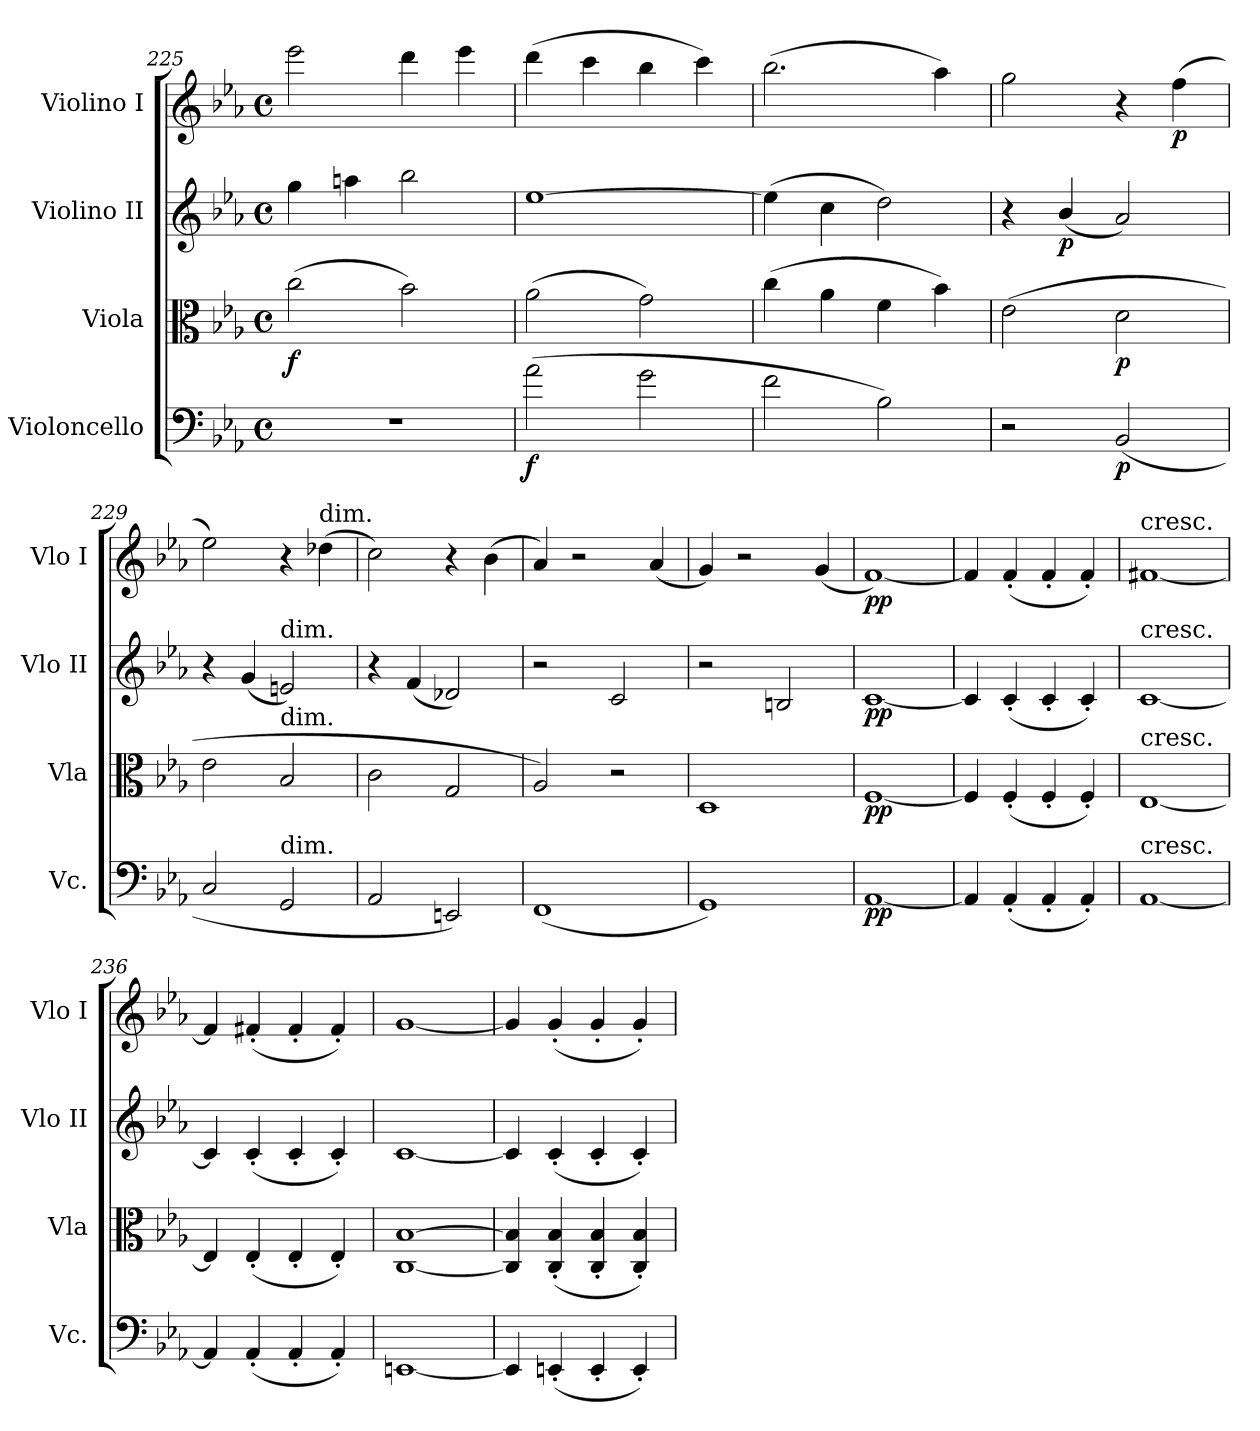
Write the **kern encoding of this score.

**kern	**dynam	**kern	**dynam	**kern	**dynam	**kern	**dynam
*part4	*part4	*part3	*part3	*part2	*part2	*part1	*part1
*staff4	*staff4	*staff3	*staff3	*staff2	*staff2	*staff1	*staff1
*I"Violoncello	*	*I"Viola	*	*I"Violino II	*	*I"Violino I	*
*I'Vc.	*	*I'Vla	*	*I'Vlo II	*	*I'Vlo I	*
*clefF4	*	*clefC3	*	*clefG2	*	*clefG2	*
*k[b-e-a-]	*	*k[b-e-a-]	*	*k[b-e-a-]	*	*k[b-e-a-]	*
*M4/4	*	*M4/4	*	*M4/4	*	*M4/4	*
*met(c)	*	*met(c)	*	*met(c)	*	*met(c)	*
=225	=225	=225	=225	=225	=225	=225	=225
!	!	!	!LO:DY:b	!	!	!	!
1r	.	(2cc\	f	4gg\	.	2eee-\	.
.	.	.	.	4aan\	.	.	.
.	.	2b-\)	.	2bb-\	.	4ddd\	.
.	.	.	.	.	.	4eee-\	.
=226	=226	=226	=226	=226	=226	=226	=226
!	!LO:DY:b	!	!	!	!	!	!
(2a-\	f	(2a-\	.	[1ee-	.	(4ddd\	.
.	.	.	.	.	.	4ccc\	.
2g\	.	2g\)	.	.	.	4bb-\	.
.	.	.	.	.	.	4ccc\)	.
=227	=227	=227	=227	=227	=227	=227	=227
2f\	.	(4cc\	.	(4ee-\]	.	(2.bb-\	.
.	.	4a-\	.	4cc\	.	.	.
2B-\)	.	4f\	.	2dd\)	.	.	.
.	.	4b-\)	.	.	.	4aa-\)	.
=228	=228	=228	=228	=228	=228	=228	=228
2r	.	(2e-\	.	4r	.	2gg\	.
!	!	!	!	!	!LO:DY:b	!	!
.	.	.	.	(4b-/	p	.	.
!	!LO:DY:b	!	!LO:DY:b	!	!	!	!
(2BB-/	p	2d\	p	2a-/)	.	4r	.
!	!	!	!	!	!	!	!LO:DY:b
.	.	.	.	.	.	(4ff\	p
=229	=229	=229	=229	=229	=229	=229	=229
2C/	.	2e-\	.	4r	.	2ee-\)	.
.	.	.	.	(4g/	.	.	.
!	!	!	!	!LO:TX:a:t=dim.	!	!	!
!	!	!LO:TX:a:t=dim.	!	!	!	!	!
!LO:TX:a:t=dim.	!	!	!	!	!	!	!
2GG/	.	2B-/	.	2en/)	.	4r	.
!	!	!	!	!	!	!LO:TX:a:t=dim.	!
.	.	.	.	.	.	(4dd-X\	.
=230	=230	=230	=230	=230	=230	=230	=230
2AA-/	.	2c\	.	4r	.	2cc\)	.
.	.	.	.	(4f/	.	.	.
2EEn/)	.	2G/	.	2d-X/)	.	4r	.
.	.	.	.	.	.	(4b-\	.
=231	=231	=231	=231	=231	=231	=231	=231
(1FF	.	2A-/)	.	2r	.	4a-/)	.
.	.	.	.	.	.	2r	.
.	.	2r	.	2c/	.	.	.
.	.	.	.	.	.	(4a-/	.
!!LO:LB:g=z
=232	=232	=232	=232	=232	=232	=232	=232
1GG)	.	1D	.	2r	.	4g/)	.
.	.	.	.	.	.	2r	.
.	.	.	.	2Bn/	.	.	.
.	.	.	.	.	.	(4g/	.
=233	=233	=233	=233	=233	=233	=233	=233
!	!LO:DY:b	!	!LO:DY:b	!	!LO:DY:b	!	!LO:DY:b
[1AA-	pp	[1F	pp	[1c	pp	[1f)	pp
=234	=234	=234	=234	=234	=234	=234	=234
4AA-/]	.	4F/]	.	4c/]	.	4f/]	.
(4AA-'/	.	(4F'/	.	(4c'/	.	(4f'/	.
4AA-'/	.	4F'/	.	4c'/	.	4f'/	.
4AA-'/)	.	4F'/)	.	4c'/)	.	4f'/)	.
=235	=235	=235	=235	=235	=235	=235	=235
!	!	!	!	!	!	!LO:TX:a:t=cresc.	!
!	!	!	!	!LO:TX:a:t=cresc.	!	!	!
!	!	!LO:TX:a:t=cresc.	!	!	!	!	!
!LO:TX:a:t=cresc.	!	!	!	!	!	!	!
[1AA-	.	[1E-	.	[1c	.	[1f#X	.
=236	=236	=236	=236	=236	=236	=236	=236
4AA-/]	.	4E-/]	.	4c/]	.	4f#/]	.
(4AA-'/	.	(4E-'/	.	(4c'/	.	(4f#X'/	.
4AA-'/	.	4E-'/	.	4c'/	.	4f#'/	.
4AA-'/)	.	4E-'/)	.	4c'/)	.	4f#'/)	.
=237	=237	=237	=237	=237	=237	=237	=237
[1EEn	.	[1C [1B-	.	[1c	.	[1g	.
=238	=238	=238	=238	=238	=238	=238	=238
4EE/]	.	4C/] 4B-/]	.	4c/]	.	4g/]	.
(4EEn'/	.	(4C/' 4B-/'	.	(4c'/	.	(4g'/	.
4EE'/	.	4C/' 4B-/'	.	4c'/	.	4g'/	.
4EE'/)	.	4C/' 4B-/')	.	4c'/)	.	4g'/)	.
=	=	=	=	=	=	=	=
*-	*-	*-	*-	*-	*-	*-	*-
